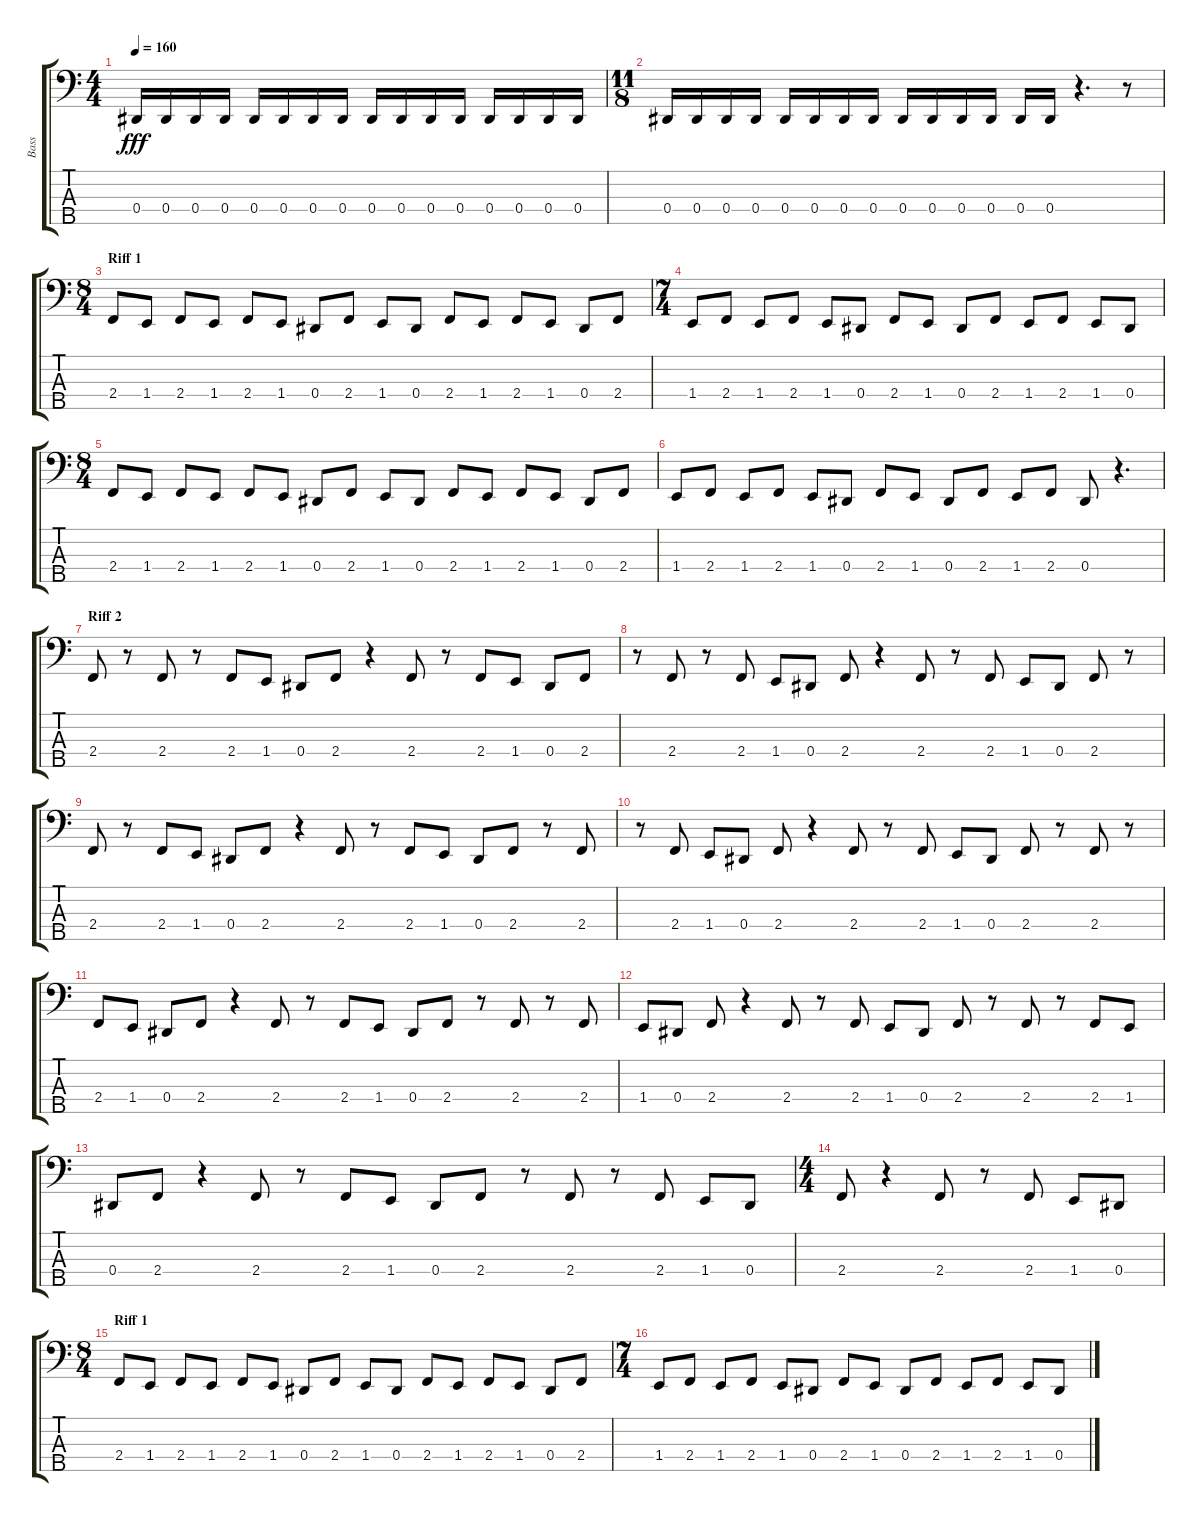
\track ("Bass" "Bass") {instrument electricbassfinger}
\staff {score tabs}
\tuning (Gb2 Db2 Ab1 Eb1 Bb0) {hide}
\ts (4 4)
\tempo 160
\clef f4
\ks c
0.4.16{dy fff instrument electricbassfinger} 0.4.16 0.4.16 0.4.16 0.4.16 0.4.16 0.4.16 0.4.16 0.4.16 0.4.16 0.4.16 0.4.16 0.4.16 0.4.16 0.4.16 0.4.16 |
\ts (11 8)
0.4.16 0.4.16 0.4.16 0.4.16 0.4.16 0.4.16 0.4.16 0.4.16 0.4.16 0.4.16 0.4.16 0.4.16 0.4.16 0.4.16 r.4{d} r.8 |
\ts (8 4)
\section ("" "Riff 1")
2.4.8 1.4.8 2.4.8 1.4.8 2.4.8 1.4.8 0.4.8 2.4.8 1.4.8 0.4.8 2.4.8 1.4.8 2.4.8 1.4.8 0.4.8 2.4.8 |
\ts (7 4)
1.4.8 2.4.8 1.4.8 2.4.8 1.4.8 0.4.8 2.4.8 1.4.8 0.4.8 2.4.8 1.4.8 2.4.8 1.4.8 0.4.8 |
\ts (8 4)
2.4.8 1.4.8 2.4.8 1.4.8 2.4.8 1.4.8 0.4.8 2.4.8 1.4.8 0.4.8 2.4.8 1.4.8 2.4.8 1.4.8 0.4.8 2.4.8 |
1.4.8 2.4.8 1.4.8 2.4.8 1.4.8 0.4.8 2.4.8 1.4.8 0.4.8 2.4.8 1.4.8 2.4.8 0.4.8 r.4{d} |
\section ("" "Riff 2")
2.4.8 r.8 2.4.8 r.8 2.4.8 1.4.8 0.4.8 2.4.8 r.4 2.4.8 r.8 2.4.8 1.4.8 0.4.8 2.4.8 |
r.8 2.4.8 r.8 2.4.8 1.4.8 0.4.8 2.4.8 r.4 2.4.8 r.8 2.4.8 1.4.8 0.4.8 2.4.8 r.8 |
2.4.8 r.8 2.4.8 1.4.8 0.4.8 2.4.8 r.4 2.4.8 r.8 2.4.8 1.4.8 0.4.8 2.4.8 r.8 2.4.8 |
r.8 2.4.8 1.4.8 0.4.8 2.4.8 r.4 2.4.8 r.8 2.4.8 1.4.8 0.4.8 2.4.8 r.8 2.4.8 r.8 |
2.4.8 1.4.8 0.4.8 2.4.8 r.4 2.4.8 r.8 2.4.8 1.4.8 0.4.8 2.4.8 r.8 2.4.8 r.8 2.4.8 |
1.4.8 0.4.8 2.4.8 r.4 2.4.8 r.8 2.4.8 1.4.8 0.4.8 2.4.8 r.8 2.4.8 r.8 2.4.8 1.4.8 |
0.4.8 2.4.8 r.4 2.4.8 r.8 2.4.8 1.4.8 0.4.8 2.4.8 r.8 2.4.8 r.8 2.4.8 1.4.8 0.4.8 |
\ts (4 4)
2.4.8 r.4 2.4.8 r.8 2.4.8 1.4.8 0.4.8 |
\ts (8 4)
\section ("" "Riff 1")
2.4.8 1.4.8 2.4.8 1.4.8 2.4.8 1.4.8 0.4.8 2.4.8 1.4.8 0.4.8 2.4.8 1.4.8 2.4.8 1.4.8 0.4.8 2.4.8 |
\ts (7 4)
1.4.8 2.4.8 1.4.8 2.4.8 1.4.8 0.4.8 2.4.8 1.4.8 0.4.8 2.4.8 1.4.8 2.4.8 1.4.8 0.4.8
